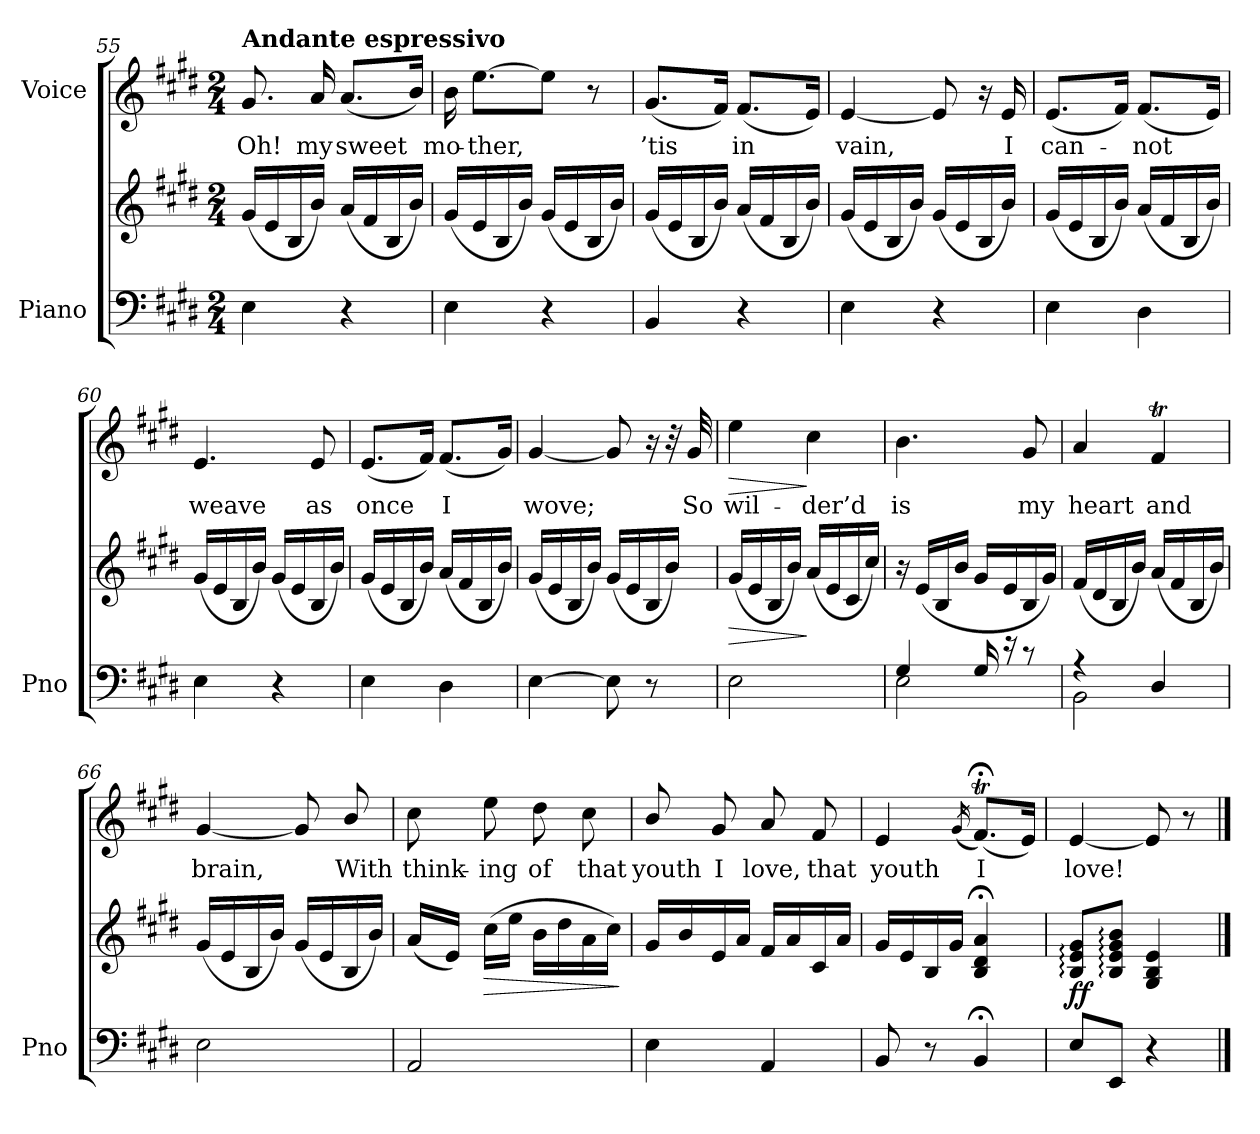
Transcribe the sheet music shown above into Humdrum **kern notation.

**kern	**kern	**dynam	**kern	**text	**dynam
*part2	*part2	*part2	*part1	*part1	*part1
*staff3	*staff2	*staff2/3	*staff1	*staff1	*staff1
*I"Piano	*	*	*I"Voice	*	*
*I'Pno	*	*	*	*	*
*clefF4	*clefG2	*	*clefG2	*	*
*k[f#c#g#d#]	*k[f#c#g#d#]	*	*k[f#c#g#d#]	*	*
*M2/4	*M2/4	*	*M2/4	*	*
=55	=55	=55	=55	=55	=55
!	!	!	!LO:TX:a:B:t=Andante espressivo	!	!
4E\	(16g#/LL	.	8.g#/	Oh!	.
.	16e/	.	.	.	.
.	16B/	.	.	.	.
.	16b/JJ)	.	16a/	my	.
4r	(16a/LL	.	(8.a/L	sweet	.
.	16f#/	.	.	.	.
.	16B/	.	.	.	.
.	16b/JJ)	.	16b/Jk)	.	.
=56	=56	=56	=56	=56	=56
4E\	(16g#/LL	.	16b\	mo-	.
.	16e/	.	[8.ee\L	-ther,	.
.	16B/	.	.	.	.
.	16b/JJ)	.	.	.	.
4r	(16g#/LL	.	8ee\J]	.	.
.	16e/	.	.	.	.
.	16B/	.	8r	.	.
.	16b/JJ)	.	.	.	.
=57	=57	=57	=57	=57	=57
4BB/	(16g#/LL	.	(8.g#/L	’tis	.
.	16e/	.	.	.	.
.	16B/	.	.	.	.
.	16b/JJ)	.	16f#/Jk)	.	.
4r	(16a/LL	.	(8.f#/L	in	.
.	16f#/	.	.	.	.
.	16B/	.	.	.	.
.	16b/JJ)	.	16e/Jk)	.	.
=58	=58	=58	=58	=58	=58
4E\	(16g#/LL	.	[4e/	vain,	.
.	16e/	.	.	.	.
.	16B/	.	.	.	.
.	16b/JJ)	.	.	.	.
4r	(16g#/LL	.	8e/]	.	.
.	16e/	.	.	.	.
.	16B/	.	16r	.	.
.	16b/JJ)	.	16e/	I	.
=59	=59	=59	=59	=59	=59
4E\	(16g#/LL	.	(8.e/L	can-	.
.	16e/	.	.	.	.
.	16B/	.	.	.	.
.	16b/JJ)	.	16f#/Jk)	.	.
4D#\	(16a/LL	.	(8.f#/L	-not	.
.	16f#/	.	.	.	.
.	16B/	.	.	.	.
.	16b/JJ)	.	16e/Jk)	.	.
=60	=60	=60	=60	=60	=60
4E\	(16g#/LL	.	4.e/	weave	.
.	16e/	.	.	.	.
.	16B/	.	.	.	.
.	16b/JJ)	.	.	.	.
4r	(16g#/LL	.	.	.	.
.	16e/	.	.	.	.
.	16B/	.	8e/	as	.
.	16b/JJ)	.	.	.	.
=61	=61	=61	=61	=61	=61
4E\	(16g#/LL	.	(8.e/L	once	.
.	16e/	.	.	.	.
.	16B/	.	.	.	.
.	16b/JJ)	.	16f#/Jk)	.	.
4D#\	(16a/LL	.	(8.f#/L	I	.
.	16f#/	.	.	.	.
.	16B/	.	.	.	.
.	16b/JJ)	.	16g#/Jk)	.	.
=62	=62	=62	=62	=62	=62
[4E\	(16g#/LL	.	[4g#/	wove;	.
.	16e/	.	.	.	.
.	16B/	.	.	.	.
.	16b/JJ)	.	.	.	.
8E\]	(16g#/LL	.	8g#/]	.	.
.	16e/	.	.	.	.
8r	16B/	.	16r	.	.
.	16b/JJ)	.	32r	.	.
.	.	.	32g#/	So	.
=63	=63	=63	=63	=63	=63
!	!	!LO:HP:b	!	!	!LO:HP:b
2E\	(16g#/LL	>	4ee\	wil-	>
.	16e/	.	.	.	.
.	16B/	.	.	.	.
.	16b/JJ)	.	.	.	.
.	(16a/LL	]	4cc#\	-der’d	]
.	16e/	.	.	.	.
.	16c#/	.	.	.	.
.	16cc#/JJ)	.	.	.	.
=64	=64	=64	=64	=64	=64
*^	*	*	*	*	*
4G#/	2E\	16r	.	4.b\	is	.
.	.	(16e/LL	.	.	.	.
.	.	16B/	.	.	.	.
.	.	16b/JJ	.	.	.	.
16G#/	.	16g#/LL	.	.	.	.
16r	.	16e/	.	.	.	.
8r	.	16B/	.	8g#/	my	.
.	.	16g#/JJ)	.	.	.	.
=65	=65	=65	=65	=65	=65	=65
4r	2BB\	(16f#/LL	.	4a/	heart	.
.	.	16d#/	.	.	.	.
.	.	16B/	.	.	.	.
.	.	16b/JJ)	.	.	.	.
4D#/	.	(16a/LL	.	4f#T/	and	.
.	.	16f#/	.	.	.	.
.	.	16B/	.	.	.	.
.	.	16b/JJ)	.	.	.	.
*v	*v	*	*	*	*	*
=66	=66	=66	=66	=66	=66
2E\	(16g#/LL	.	[4g#/	brain,	.
.	16e/	.	.	.	.
.	16B/	.	.	.	.
.	16b/JJ)	.	.	.	.
.	(16g#/LL	.	8g#/]	.	.
.	16e/	.	.	.	.
.	16B/	.	8b/	With	.
.	16b/JJ)	.	.	.	.
=67	=67	=67	=67	=67	=67
2AA/	(16a/LL	.	8cc#\	think-	.
.	16e/JJ)	.	.	.	.
!	!	!LO:HP:b	!	!	!
.	(16cc#\LL	>	8ee\	-ing	.
.	16ee\JJ	.	.	.	.
.	16b\LL	.	8dd#\	of	.
.	16dd#\	.	.	.	.
.	16a\	.	8cc#\	that	.
.	16cc#\JJ)	.	.	.	.
.	.	]	.	.	.
=68	=68	=68	=68	=68	=68
4E\	16g#/LL	.	8b/	youth	.
.	16b/	.	.	.	.
.	16e/	.	8g#/	I	.
.	16a/JJ	.	.	.	.
4AA/	16f#/LL	.	8a/	love,	.
.	16a/	.	.	.	.
.	16c#/	.	8f#/	that	.
.	16a/JJ	.	.	.	.
=69	=69	=69	=69	=69	=69
8BB/	16g#/LL	.	4e/	youth	.
.	16e/	.	.	.	.
8r	16B/	.	.	.	.
.	16g#/JJ	.	.	.	.
.	.	.	(16qg#/	.	.
4BB;</	4B/;< 4d#/;< 4a/;<	.	(8.f#;<T/L)	I	.
.	.	.	16e/Jk)	.	.
=70	=70	=70	=70	=70	=70
!	!	!LO:DY:b	!	!	!
8E/L	8B/: 8e/: 8g#/:L	ff	[4e/	love!	.
8EE/J	8B/: 8e/: 8g#/: 8b/:J	.	.	.	.
4r	4G#/ 4B/ 4e/	.	8e/]	.	.
.	.	.	8r	.	.
==	==	==	==	==	==
*-	*-	*-	*-	*-	*-
